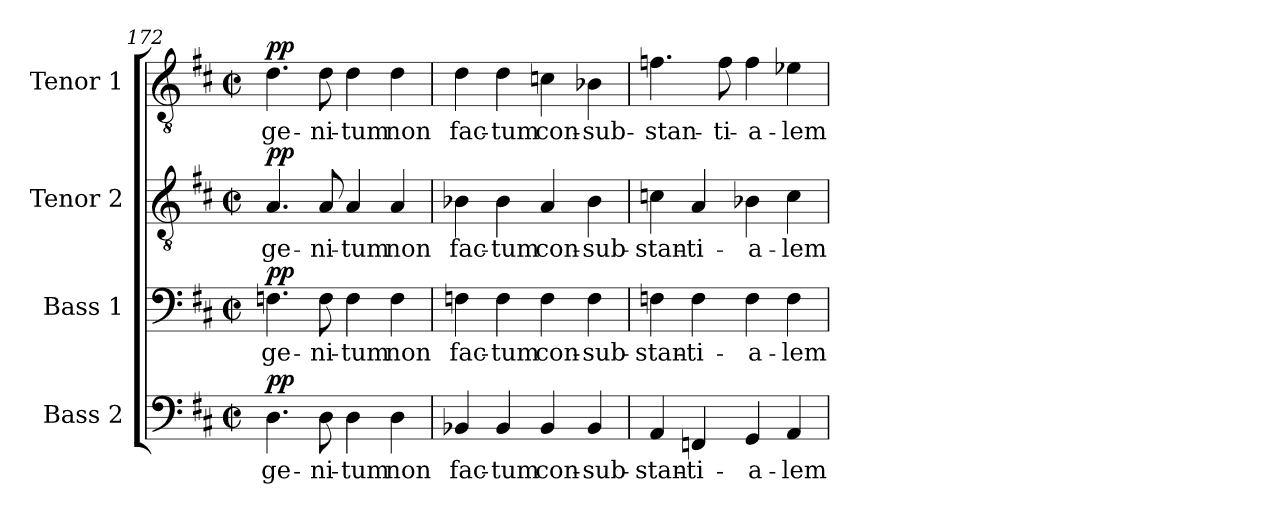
**kern	**text	**dynam	**kern	**text	**dynam	**kern	**text	**dynam	**kern	**text	**dynam
*part4	*part4	*part4	*part3	*part3	*part3	*part2	*part2	*part2	*part1	*part1	*part1
*staff4	*staff4	*staff4	*staff3	*staff3	*staff3	*staff2	*staff2	*staff2	*staff1	*staff1	*staff1
*I"Bass 2	*	*	*I"Bass 1	*	*	*I"Tenor 2	*	*	*I"Tenor 1	*	*
*I'B. 2	*	*	*I'B. 1	*	*	*I'T. 2	*	*	*I'T. 1	*	*
*clefF4	*	*	*clefF4	*	*	*clefGv2	*	*	*clefGv2	*	*
*k[f#c#]	*	*	*k[f#c#]	*	*	*k[f#c#]	*	*	*k[f#c#]	*	*
*D:	*	*	*D:	*	*	*D:	*	*	*D:	*	*
*M2/2	*	*	*M2/2	*	*	*M2/2	*	*	*M2/2	*	*
*met(c|)	*	*	*met(c|)	*	*	*met(c|)	*	*	*met(c|)	*	*
=172	=172	=172	=172	=172	=172	=172	=172	=172	=172	=172	=172
!	!LO:LY:b	!LO:DY:a	!	!LO:LY:b	!LO:DY:a	!	!LO:LY:b	!LO:DY:a	!	!LO:LY:b	!LO:DY:a
4.D\	ge-	pp	4.Fn\	ge-	pp	4.A/	ge-	pp	4.d\	ge-	pp
!	!LO:LY:b	!	!	!LO:LY:b	!	!	!LO:LY:b	!	!	!LO:LY:b	!
8D\	-ni-	.	8F\	-ni-	.	8A/	-ni-	.	8d\	-ni-	.
!	!LO:LY:b	!	!	!LO:LY:b	!	!	!LO:LY:b	!	!	!LO:LY:b	!
4D\	-tum	.	4F\	-tum	.	4A/	-tum	.	4d\	-tum	.
!	!LO:LY:b	!	!	!LO:LY:b	!	!	!LO:LY:b	!	!	!LO:LY:b	!
4D\	non	.	4F\	non	.	4A/	non	.	4d\	non	.
=173	=173	=173	=173	=173	=173	=173	=173	=173	=173	=173	=173
!	!LO:LY:b	!	!	!LO:LY:b	!	!	!LO:LY:b	!	!	!LO:LY:b	!
4BB-X/	fac-	.	4Fn\	fac-	.	4B-X\	fac-	.	4d\	fac-	.
!	!LO:LY:b	!	!	!LO:LY:b	!	!	!LO:LY:b	!	!	!LO:LY:b	!
4BB-/	-tum	.	4F\	-tum	.	4B-\	-tum	.	4d\	-tum	.
!	!LO:LY:b	!	!	!LO:LY:b	!	!	!LO:LY:b	!	!	!LO:LY:b	!
4BB-/	con-	.	4F\	con-	.	4A/	con-	.	4cn\	con-	.
!	!LO:LY:b	!	!	!LO:LY:b	!	!	!LO:LY:b	!	!	!LO:LY:b	!
4BB-/	-sub-	.	4F\	-sub-	.	4B-\	-sub-	.	4B-X\	-sub-	.
!!LO:LB:g=z
=174	=174	=174	=174	=174	=174	=174	=174	=174	=174	=174	=174
!	!LO:LY:b	!	!	!LO:LY:b	!	!	!LO:LY:b	!	!	!LO:LY:b	!
4AA/	-stan-	.	4Fn\	-stan-	.	4cn\	-stan-	.	4.fn\	-stan-	.
!	!LO:LY:b	!	!	!LO:LY:b	!	!	!LO:LY:b	!	!	!	!
4FFn/	-ti-	.	4F\	-ti-	.	4A/	-ti-	.	.	.	.
!	!	!	!	!	!	!	!	!	!	!LO:LY:b	!
.	.	.	.	.	.	.	.	.	8f\	-ti-	.
!	!LO:LY:b	!	!	!LO:LY:b	!	!	!LO:LY:b	!	!	!LO:LY:b	!
4GG/	-a-	.	4F\	-a-	.	4B-X\	-a-	.	4f\	-a-	.
!	!LO:LY:b	!	!	!LO:LY:b	!	!	!LO:LY:b	!	!	!LO:LY:b	!
4AA/	-lem	.	4F\	-lem	.	4c\	-lem	.	4e-X\	-lem	.
=	=	=	=	=	=	=	=	=	=	=	=
*-	*-	*-	*-	*-	*-	*-	*-	*-	*-	*-	*-
